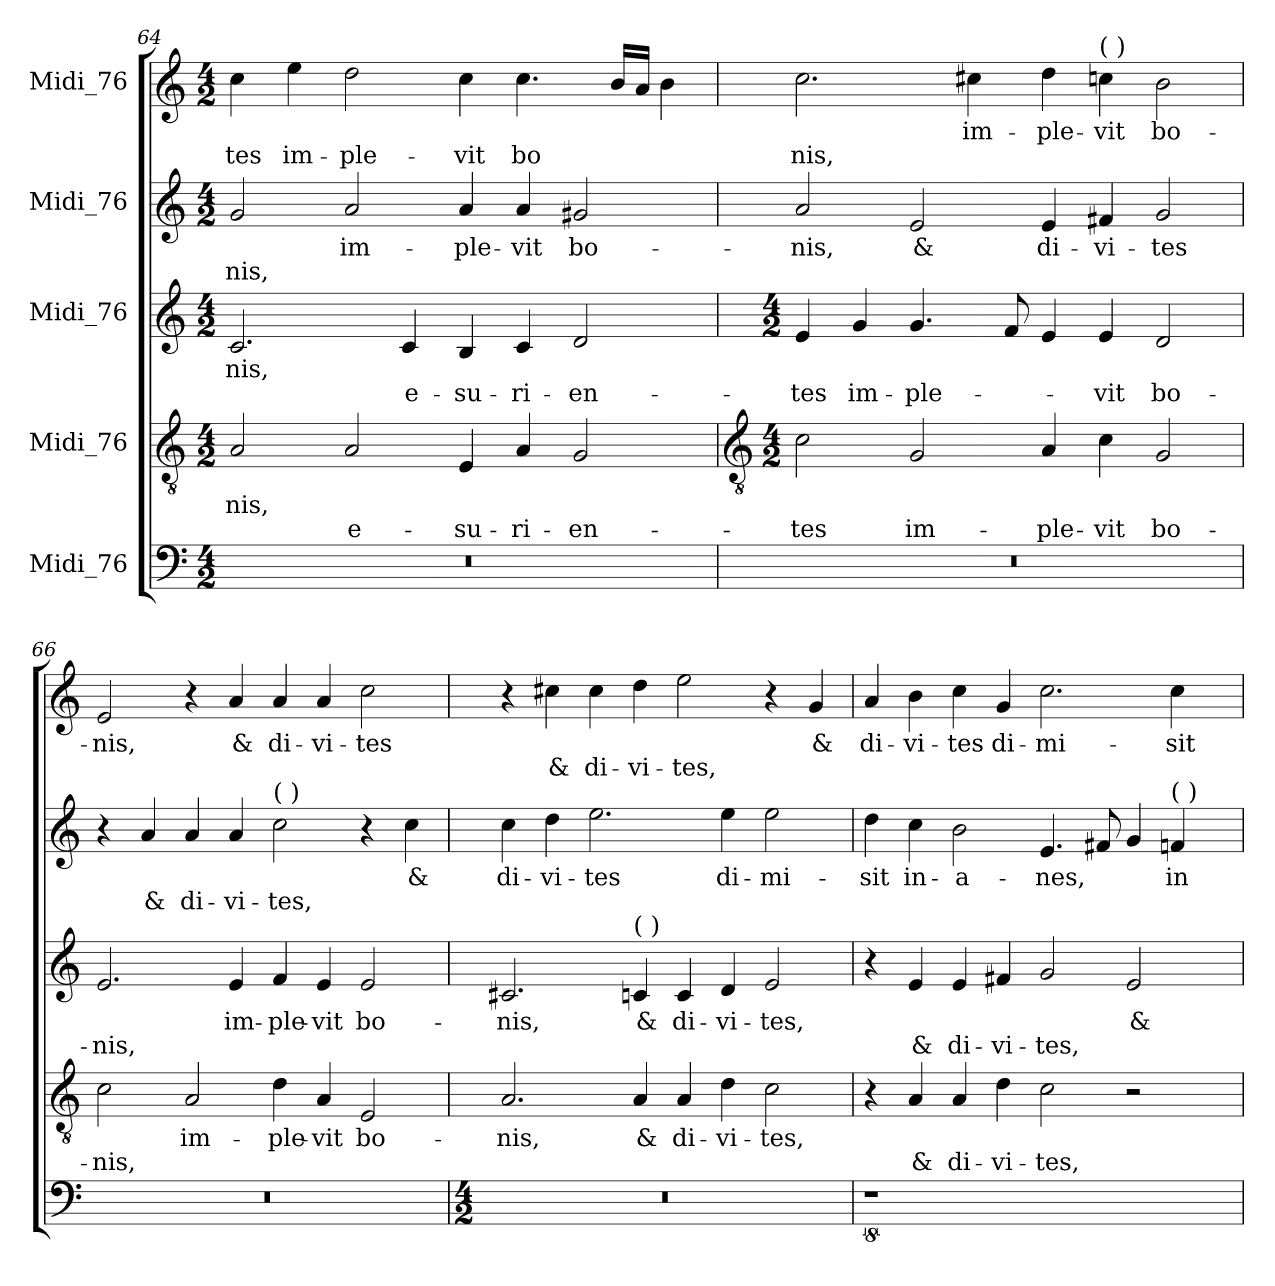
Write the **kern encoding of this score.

**kern	**kern	**text	**text	**kern	**text	**text	**kern	**text	**text	**kern	**text	**text
*part5	*part4	*part4	*part4	*part3	*part3	*part3	*part2	*part2	*part2	*part1	*part1	*part1
*staff5	*staff4	*staff4	*staff4	*staff3	*staff3	*staff3	*staff2	*staff2	*staff2	*staff1	*staff1	*staff1
*I"Midi_76	*I"Midi_76	*	*	*I"Midi_76	*	*	*I"Midi_76	*	*	*I"Midi_76	*	*
!!LO:LB:g=z
*clefF4	*clefGv2	*	*	*clefG2	*	*	*clefG2	*	*	*clefG2	*	*
*k[]	*k[]	*	*	*k[]	*	*	*k[]	*	*	*k[]	*	*
*C:	*C:	*	*	*C:	*	*	*C:	*	*	*C:	*	*
*M4/2	*M4/2	*	*	*M4/2	*	*	*M4/2	*	*	*M4/2	*	*
=64	=64	=64	=64	=64	=64	=64	=64	=64	=64	=64	=64	=64
!	!	!LO:LY:b	!	!	!LO:LY:b	!	!	!	!LO:LY:b	!	!	!LO:LY:b
0r	2A	-nis,	.	2.c	-nis,	.	2g	.	-nis,	4cc	.	-tes
!	!	!	!	!	!	!	!	!	!	!	!	!LO:LY:b
.	.	.	.	.	.	.	.	.	.	4ee	.	im-
!	!	!	!LO:LY:b	!	!	!	!	!LO:LY:b	!	!	!	!LO:LY:b
.	2A	.	e-	.	.	.	2a	im-	.	2dd	.	-ple-
!	!	!	!	!	!	!LO:LY:b	!	!	!	!	!	!
.	.	.	.	4c	.	e-	.	.	.	.	.	.
!	!	!	!LO:LY:b	!	!	!LO:LY:b	!	!LO:LY:b	!	!	!	!LO:LY:b
.	4E	.	-su-	4B	.	-su-	4a	-ple-	.	4cc	.	-vit
!	!	!	!LO:LY:b	!	!	!LO:LY:b	!	!LO:LY:b	!	!	!	!LO:LY:b
.	4A	.	-ri-	4c	.	-ri-	4a	-vit	.	4.cc	.	bo
!	!	!	!LO:LY:b	!	!	!LO:LY:b	!	!LO:LY:b	!	!	!	!
.	2G	.	-en-	2d	.	-en-	2g#X	bo-	.	.	.	.
.	.	.	.	.	.	.	.	.	.	16bLL	.	.
.	.	.	.	.	.	.	.	.	.	16aJJ	.	.
.	.	.	.	.	.	.	.	.	.	4b	.	.
!!LO:LB:g=z
=65	=65	=65	=65	=65	=65	=65	=65	=65	=65	=65	=65	=65
*	*clefGv2	*	*	*	*	*	*	*	*	*	*	*
*	*M4/2	*	*	*M4/2	*	*	*	*	*	*	*	*
!	!	!	!LO:LY:b	!	!	!LO:LY:b	!	!LO:LY:b	!	!	!	!LO:LY:b
0r	2c	.	-tes	4e	.	-tes	2a	-nis,	.	2.cc	.	nis,
!	!	!	!	!	!	!LO:LY:b	!	!	!	!	!	!
.	.	.	.	4g	.	im-	.	.	.	.	.	.
!	!	!	!LO:LY:b	!	!	!LO:LY:b	!	!LO:LY:b	!	!	!	!
.	2G	.	im-	4.g	.	-ple-	2e	&	.	.	.	.
!	!	!	!	!	!	!	!	!	!	!	!LO:LY:b	!
.	.	.	.	.	.	.	.	.	.	4cc#X	im-	.
.	.	.	.	8f	.	.	.	.	.	.	.	.
!	!	!	!LO:LY:b	!	!	!	!	!LO:LY:b	!	!	!LO:LY:b	!
.	4A	.	-ple-	4e	.	.	4e	di-	.	4dd	-ple-	.
!	!	!	!	!	!	!	!	!	!	!LO:TX:a:t=(  )	!	!
!	!	!	!LO:LY:b	!	!	!LO:LY:b	!	!LO:LY:b	!	!	!LO:LY:b	!
.	4c	.	-vit	4e	.	-vit	4f#X	-vi-	.	4cc	-vit	.
!	!	!	!LO:LY:b	!	!	!LO:LY:b	!	!LO:LY:b	!	!	!LO:LY:b	!
.	2G	.	bo-	2d	.	bo-	2g	-tes	.	2b	bo-	.
=66	=66	=66	=66	=66	=66	=66	=66	=66	=66	=66	=66	=66
!	!	!	!LO:LY:b	!	!	!LO:LY:b	!	!	!	!	!LO:LY:b	!
0r	2c	.	-nis,	2.e	.	-nis,	4r	.	.	2e	-nis,	.
!	!	!	!	!	!	!	!	!	!LO:LY:b	!	!	!
.	.	.	.	.	.	.	4a	.	&	.	.	.
!	!	!LO:LY:b	!	!	!	!	!	!	!LO:LY:b	!	!	!
.	2A	im-	.	.	.	.	4a	.	di-	4r	.	.
!	!	!	!	!	!LO:LY:b	!	!	!	!LO:LY:b	!	!LO:LY:b	!
.	.	.	.	4e	im-	.	4a	.	-vi-	4a	&	.
!	!	!	!	!	!	!	!LO:TX:a:t=(  )	!	!	!	!	!
!	!	!LO:LY:b	!	!	!LO:LY:b	!	!	!	!LO:LY:b	!	!LO:LY:b	!
.	4d	-ple-	.	4f	-ple-	.	2cc	.	-tes,	4a	di-	.
!	!	!LO:LY:b	!	!	!LO:LY:b	!	!	!	!	!	!LO:LY:b	!
.	4A	-vit	.	4e	-vit	.	.	.	.	4a	-vi-	.
!	!	!LO:LY:b	!	!	!LO:LY:b	!	!	!	!	!	!LO:LY:b	!
.	2E	bo-	.	2e	bo-	.	4r	.	.	2cc	-tes	.
!	!	!	!	!	!	!	!	!LO:LY:b	!	!	!	!
.	.	.	.	.	.	.	4cc	&	.	.	.	.
!!LO:LB:g=z
=67	=67	=67	=67	=67	=67	=67	=67	=67	=67	=67	=67	=67
*M4/2	*	*	*	*	*	*	*	*	*	*	*	*
!	!	!LO:LY:b	!	!	!LO:LY:b	!	!	!LO:LY:b	!	!	!	!
0r	2.A	-nis,	.	2.c#X	-nis,	.	4cc	di-	.	4r	.	.
!	!	!	!	!	!	!	!	!LO:LY:b	!	!	!	!LO:LY:b
.	.	.	.	.	.	.	4dd	-vi-	.	4cc#X	.	&
!	!	!	!	!	!	!	!	!LO:LY:b	!	!	!	!LO:LY:b
.	.	.	.	.	.	.	2.ee	-tes	.	4cc#	.	di-
!	!	!	!	!LO:TX:a:t=(  )	!	!	!	!	!	!	!	!
!	!	!LO:LY:b	!	!	!LO:LY:b	!	!	!	!	!	!	!LO:LY:b
.	4A	&	.	4c	&	.	.	.	.	4dd	.	-vi-
!	!	!LO:LY:b	!	!	!LO:LY:b	!	!	!	!	!	!	!LO:LY:b
.	4A	di-	.	4c	di-	.	.	.	.	2ee	.	-tes,
!	!	!LO:LY:b	!	!	!LO:LY:b	!	!	!LO:LY:b	!	!	!	!
.	4d	-vi-	.	4d	-vi-	.	4ee	di-	.	.	.	.
!	!	!LO:LY:b	!	!	!LO:LY:b	!	!	!LO:LY:b	!	!	!	!
.	2c	-tes,	.	2e	-tes,	.	2ee	-mi-	.	4r	.	.
!	!	!	!	!	!	!	!	!	!	!	!LO:LY:b	!
.	.	.	.	.	.	.	.	.	.	4g	&	.
!!LO:LB:g=z
=68	=68	=68	=68	=68	=68	=68	=68	=68	=68	=68	=68	=68
!	!	!	!	!	!	!	!	!LO:LY:b	!	!	!LO:LY:b	!
8%17r	4r	.	.	4r	.	.	4dd	-sit	.	4a	di-	.
!	!	!	!LO:LY:b	!	!	!LO:LY:b	!	!LO:LY:b	!	!	!LO:LY:b	!
.	4A	.	&	4e	.	&	4cc	in-	.	4b	-vi-	.
!	!	!	!LO:LY:b	!	!	!LO:LY:b	!	!LO:LY:b	!	!	!LO:LY:b	!
.	4A	.	di-	4e	.	di-	2b	-a-	.	4cc	-tes	.
!	!	!	!LO:LY:b	!	!	!LO:LY:b	!	!	!	!	!LO:LY:b	!
.	4d	.	-vi-	4f#X	.	-vi-	.	.	.	4g	di-	.
!	!	!	!LO:LY:b	!	!	!LO:LY:b	!	!LO:LY:b	!	!	!LO:LY:b	!
.	2c	.	-tes,	2g	.	-tes,	4.e	-nes,	.	2.cc	-mi-	.
.	.	.	.	.	.	.	8f#	.	.	.	.	.
!	!	!	!	!	!LO:LY:b	!	!	!	!	!	!	!
.	2r	.	.	2e	&	.	4g	.	.	.	.	.
!	!	!	!	!	!	!	!LO:TX:a:t=(  )	!	!	!	!	!
!	!	!	!	!	!	!	!	!LO:LY:b	!	!	!LO:LY:b	!
.	.	.	.	.	.	.	4f	in-	.	4cc	-sit	.
.	8ryy	.	.	8ryy	.	.	8ryy	.	.	8ryy	.	.
=	=	=	=	=	=	=	=	=	=	=	=	=
*-	*-	*-	*-	*-	*-	*-	*-	*-	*-	*-	*-	*-
